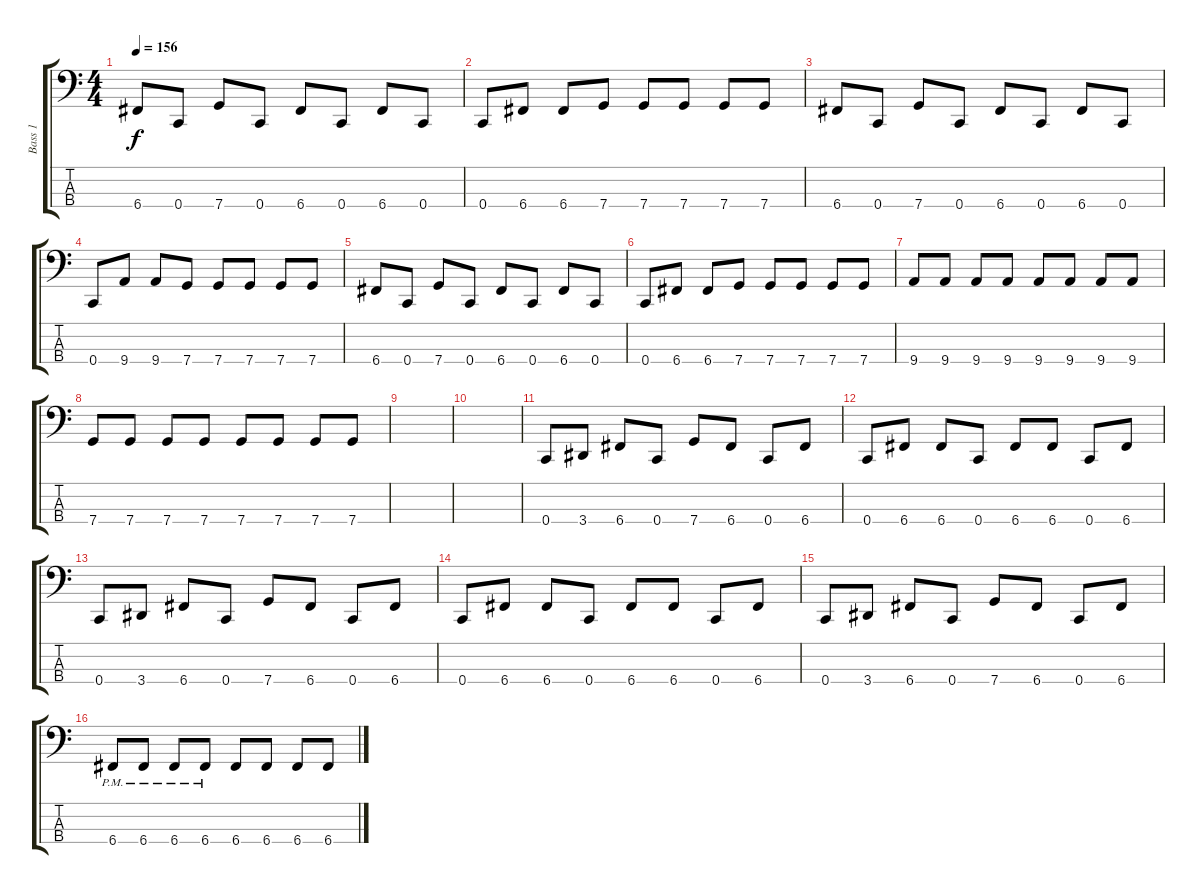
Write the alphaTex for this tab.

\track ("Bass 1" "Bass 1") {instrument electricbassfinger}
\staff {score tabs}
\tuning (F2 C2 G1 C1) {hide}
\ts (4 4)
\tempo 156
\clef f4
\ks c
6.4.8{dy f} 0.4.8 7.4.8 0.4.8 6.4.8 0.4.8 6.4.8 0.4.8 |
0.4.8 6.4.8 6.4.8 7.4.8 7.4.8 7.4.8 7.4.8 7.4.8 |
6.4.8 0.4.8 7.4.8 0.4.8 6.4.8 0.4.8 6.4.8 0.4.8 |
0.4.8 9.4.8 9.4.8 7.4.8 7.4.8 7.4.8 7.4.8 7.4.8 |
6.4.8 0.4.8 7.4.8 0.4.8 6.4.8 0.4.8 6.4.8 0.4.8 |
0.4.8 6.4.8 6.4.8 7.4.8 7.4.8 7.4.8 7.4.8 7.4.8 |
9.4.8 9.4.8 9.4.8 9.4.8 9.4.8 9.4.8 9.4.8 9.4.8 |
7.4.8 7.4.8 7.4.8 7.4.8 7.4.8 7.4.8 7.4.8 7.4.8 |
|
|
0.4.8 3.4.8 6.4.8 0.4.8 7.4.8 6.4.8 0.4.8 6.4.8 |
0.4.8 6.4.8 6.4.8 0.4.8 6.4.8 6.4.8 0.4.8 6.4.8 |
0.4.8 3.4.8 6.4.8 0.4.8 7.4.8 6.4.8 0.4.8 6.4.8 |
0.4.8 6.4.8 6.4.8 0.4.8 6.4.8 6.4.8 0.4.8 6.4.8 |
0.4.8 3.4.8 6.4.8 0.4.8 7.4.8 6.4.8 0.4.8 6.4.8 |
6.4{pm}.8 6.4{pm}.8 6.4{pm}.8 6.4{pm}.8 6.4.8 6.4.8 6.4.8 6.4.8
